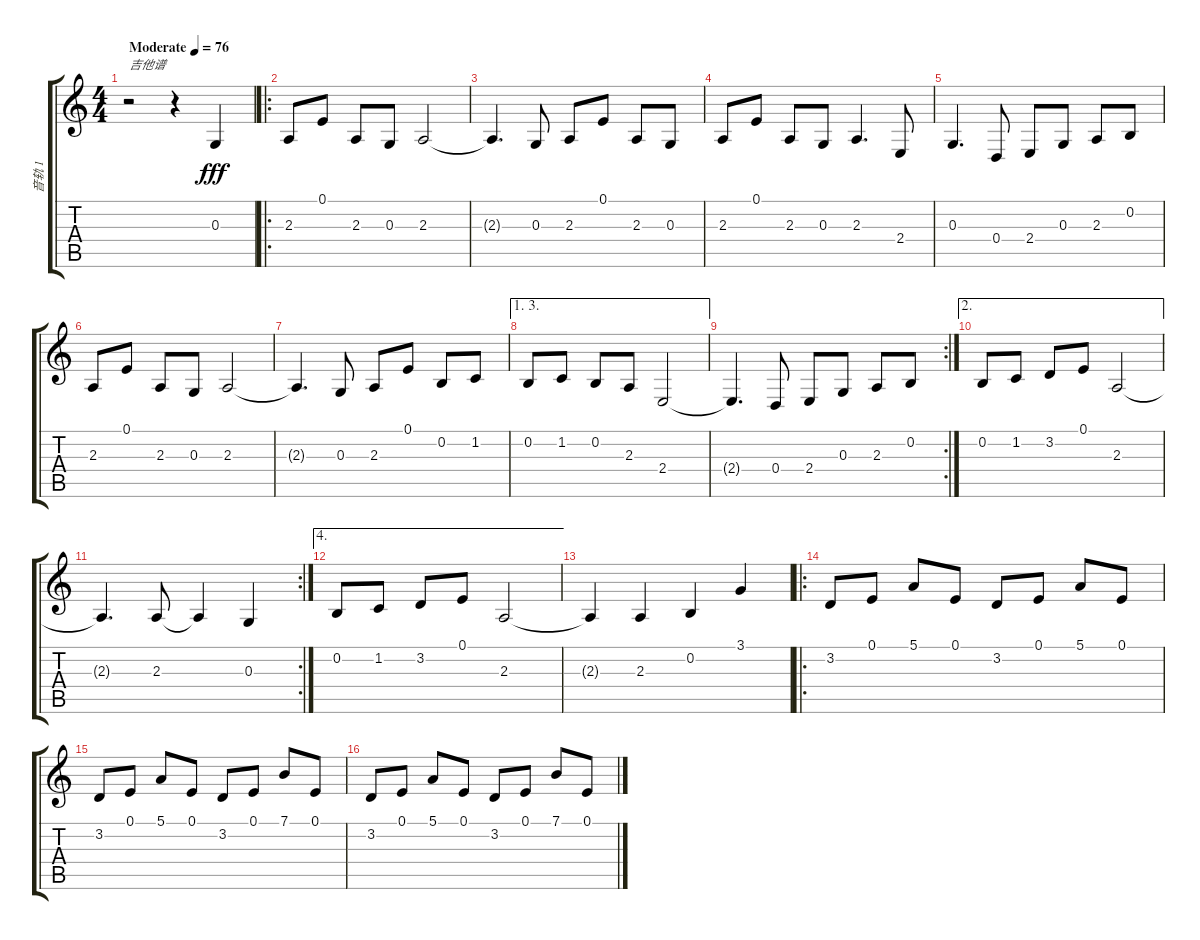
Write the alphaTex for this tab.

\track ("音轨 1" "音轨 1") {instrument electricgrandpiano}
\staff {score tabs}
\tuning (E4 B3 G3 D3 A2 E2) {hide}
\ts (4 4)
\tempo (76 "Moderate")
\clef g2
\ks c
r.2{txt "吉他谱" dy fff instrument electricgrandpiano} r.4 0.3.4 |
\ro
2.3.8 0.1.8 2.3.8 0.3.8 2.3.2 |
2.3{t}.4{d} 0.3.8 2.3.8 0.1.8 2.3.8 0.3.8 |
2.3.8 0.1.8 2.3.8 0.3.8 2.3.4{d} 2.4.8 |
0.3.4{d} 0.4.8 2.4.8 0.3.8 2.3.8 0.2.8 |
2.3.8 0.1.8 2.3.8 0.3.8 2.3.2 |
2.3{t}.4{d} 0.3.8 2.3.8 0.1.8 0.2.8 1.2.8 |
\ae (1 3)
0.2.8 1.2.8 0.2.8 2.3.8 2.4.2 |
\rc 2
2.4{t}.4{d} 0.4.8 2.4.8 0.3.8 2.3.8 0.2.8 |
\ae 2
0.2.8 1.2.8 3.2.8 0.1.8 2.3.2 |
\rc 2
2.3{t}.4{d} 2.3.8 2.3{t}.4 0.3.4 |
\ae 4
0.2.8 1.2.8 3.2.8 0.1.8 2.3.2 |
2.3{t}.4 2.3.4 0.2.4 3.1.4 |
\ro
3.2.8 0.1.8 5.1.8 0.1.8 3.2.8 0.1.8 5.1.8 0.1.8 |
3.2.8 0.1.8 5.1.8 0.1.8 3.2.8 0.1.8 7.1.8 0.1.8 |
3.2.8 0.1.8 5.1.8 0.1.8 3.2.8 0.1.8 7.1.8 0.1.8
